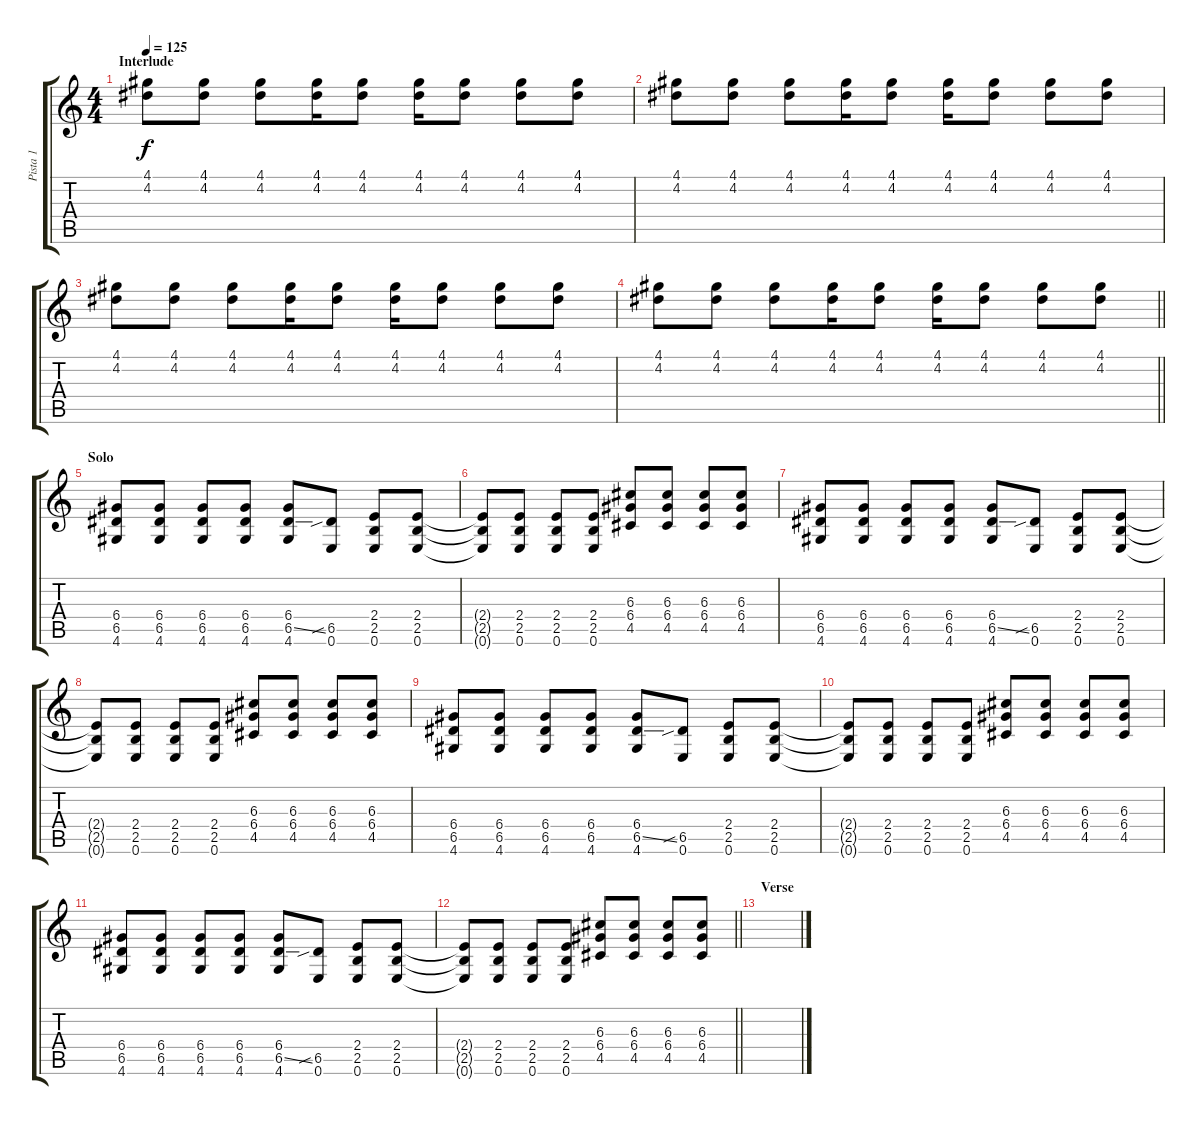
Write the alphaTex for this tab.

\track ("Pista 1" "Pista 1") {instrument overdrivenguitar}
\staff {score tabs}
\tuning (E4 B3 G3 D3 A2 E2) {hide}
\ts (4 4)
\section ("" "Interlude")
\tempo 125
\clef g2
\ks c
(4.1 4.2).8{dy f} (4.1 4.2).8 (4.1 4.2).8 (4.1 4.2).16 (4.1 4.2).8 (4.1 4.2).16 (4.1 4.2).8 (4.1 4.2).8 (4.1 4.2).8 |
(4.1 4.2).8 (4.1 4.2).8 (4.1 4.2).8 (4.1 4.2).16 (4.1 4.2).8 (4.1 4.2).16 (4.1 4.2).8 (4.1 4.2).8 (4.1 4.2).8 |
(4.1 4.2).8 (4.1 4.2).8 (4.1 4.2).8 (4.1 4.2).16 (4.1 4.2).8 (4.1 4.2).16 (4.1 4.2).8 (4.1 4.2).8 (4.1 4.2).8 |
\barLineRight lightlight
(4.1 4.2).8 (4.1 4.2).8 (4.1 4.2).8 (4.1 4.2).16 (4.1 4.2).8 (4.1 4.2).16 (4.1 4.2).8 (4.1 4.2).8 (4.1 4.2).8 |
\section ("" "Solo")
(6.4 6.5 4.6).8 (6.4 6.5 4.6).8 (6.4 6.5 4.6).8 (6.4 6.5 4.6).8 (6.4 6.5{ss} 4.6).8 (6.5{sib} 0.6).8 (2.4 2.5 0.6).8 (2.4 2.5 0.6).8 |
(2.4{t} 2.5{t} 0.6{t}).8 (2.4 2.5 0.6).8 (2.4 2.5 0.6).8 (2.4 2.5 0.6).8 (6.3 6.4 4.5).8 (6.3 6.4 4.5).8 (6.3 6.4 4.5).8 (6.3 6.4 4.5).8 |
(6.4 6.5 4.6).8 (6.4 6.5 4.6).8 (6.4 6.5 4.6).8 (6.4 6.5 4.6).8 (6.4 6.5{ss} 4.6).8 (6.5{sib} 0.6).8 (2.4 2.5 0.6).8 (2.4 2.5 0.6).8 |
(2.4{t} 2.5{t} 0.6{t}).8 (2.4 2.5 0.6).8 (2.4 2.5 0.6).8 (2.4 2.5 0.6).8 (6.3 6.4 4.5).8 (6.3 6.4 4.5).8 (6.3 6.4 4.5).8 (6.3 6.4 4.5).8 |
(6.4 6.5 4.6).8 (6.4 6.5 4.6).8 (6.4 6.5 4.6).8 (6.4 6.5 4.6).8 (6.4 6.5{ss} 4.6).8 (6.5{sib} 0.6).8 (2.4 2.5 0.6).8 (2.4 2.5 0.6).8 |
(2.4{t} 2.5{t} 0.6{t}).8 (2.4 2.5 0.6).8 (2.4 2.5 0.6).8 (2.4 2.5 0.6).8 (6.3 6.4 4.5).8 (6.3 6.4 4.5).8 (6.3 6.4 4.5).8 (6.3 6.4 4.5).8 |
(6.4 6.5 4.6).8 (6.4 6.5 4.6).8 (6.4 6.5 4.6).8 (6.4 6.5 4.6).8 (6.4 6.5{ss} 4.6).8 (6.5{sib} 0.6).8 (2.4 2.5 0.6).8 (2.4 2.5 0.6).8 |
\barLineRight lightlight
(2.4{t} 2.5{t} 0.6{t}).8 (2.4 2.5 0.6).8 (2.4 2.5 0.6).8 (2.4 2.5 0.6).8 (6.3 6.4 4.5).8 (6.3 6.4 4.5).8 (6.3 6.4 4.5).8 (6.3 6.4 4.5).8 |
\section ("" "Verse")
